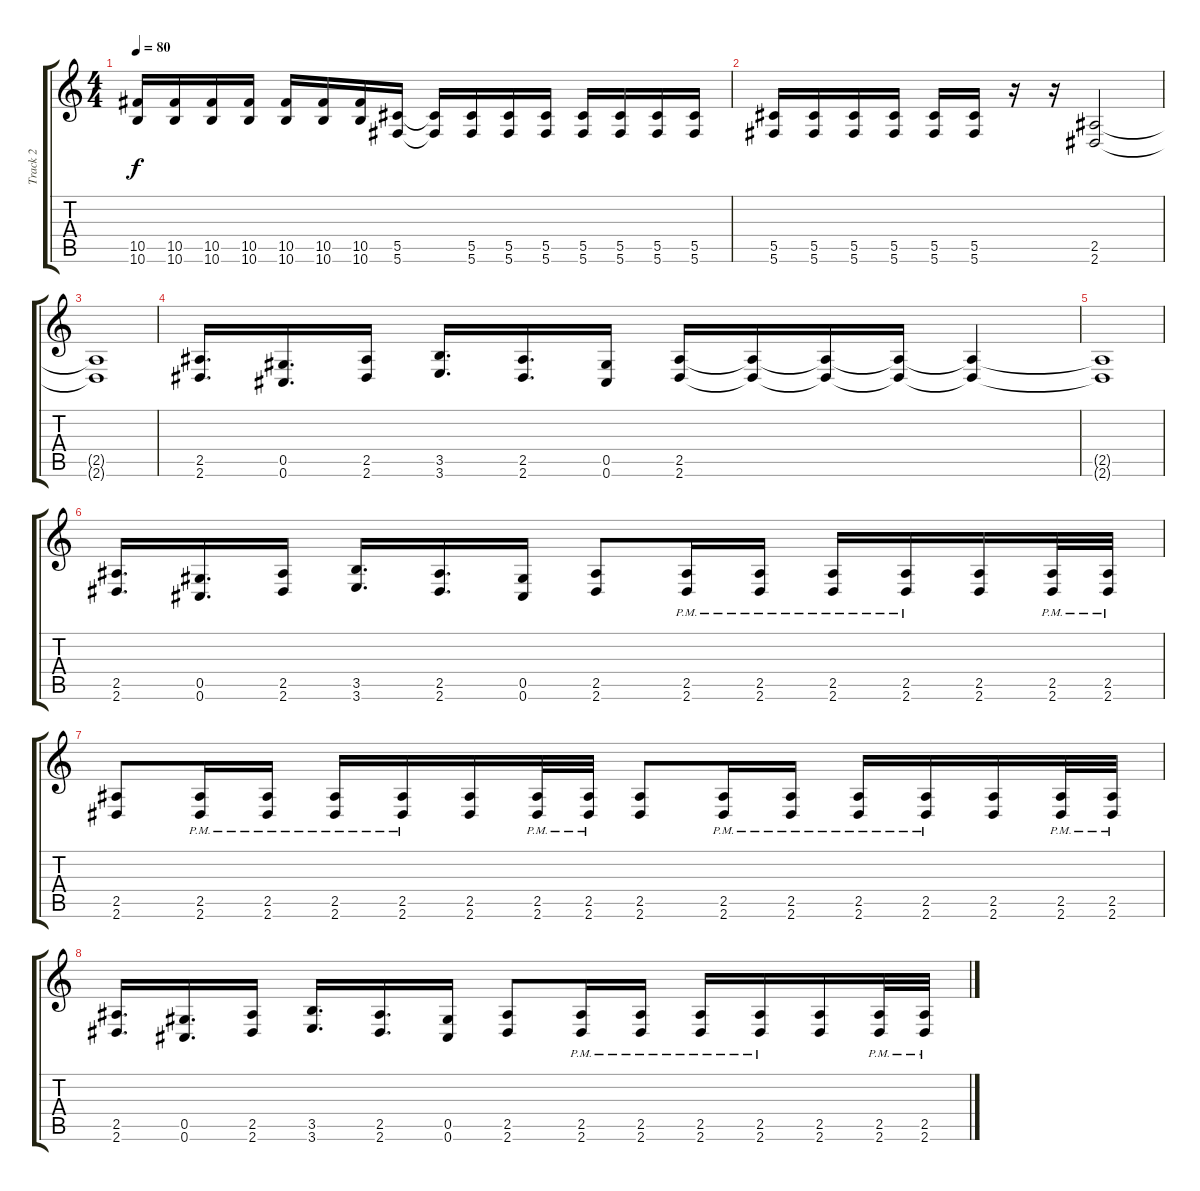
\track ("Track 2" "Track 2") {instrument distortionguitar}
\staff {score tabs}
\tuning (Eb4 Bb3 Gb3 Db3 Ab2 Db2) {hide}
\ts (4 4)
\tempo 80
\clef g2
\ks c
(10.5{t} 10.6{t}).16{dy f} (10.5 10.6).16 (10.5 10.6).16 (10.5 10.6).16 (10.5 10.6).16 (10.5 10.6).16 (10.5 10.6).16 (5.5 5.6).16 (5.5{t} 5.6{t}).16 (5.5 5.6).16 (5.5 5.6).16 (5.5 5.6).16 (5.5 5.6).16 (5.5 5.6).16 (5.5 5.6).16 (5.5 5.6).16 |
(5.5 5.6).16 (5.5 5.6).16 (5.5 5.6).16 (5.5 5.6).16 (5.5 5.6).16 (5.5 5.6).16 r.16 r.16 (2.5 2.6).2 |
(2.5{t} 2.6{t}).1 |
(2.5 2.6).16{d} (0.5 0.6).16{d} (2.5 2.6).16 (3.5 3.6).16{d} (2.5 2.6).16{d} (0.5 0.6).16 (2.5 2.6).16 (2.5{t} 2.6{t}).16 (2.5{t} 2.6{t}).16 (2.5{t} 2.6{t}).16 (2.5{t} 2.6{t}).4 |
(2.5{t} 2.6{t}).1 |
(2.5 2.6).16{d} (0.5 0.6).16{d} (2.5 2.6).16 (3.5 3.6).16{d} (2.5 2.6).16{d} (0.5 0.6).16 (2.5 2.6).8 (2.5{pm} 2.6{pm}).16 (2.5{pm} 2.6{pm}).16 (2.5{pm} 2.6{pm}).16 (2.5{pm} 2.6{pm}).16 (2.5 2.6).16 (2.5{pm} 2.6{pm}).32 (2.5{pm} 2.6{pm}).32 |
(2.5 2.6).8 (2.5{pm} 2.6{pm}).16 (2.5{pm} 2.6{pm}).16 (2.5{pm} 2.6{pm}).16 (2.5{pm} 2.6{pm}).16 (2.5 2.6).16 (2.5{pm} 2.6{pm}).32 (2.5{pm} 2.6{pm}).32 (2.5 2.6).8 (2.5{pm} 2.6{pm}).16 (2.5{pm} 2.6{pm}).16 (2.5{pm} 2.6{pm}).16 (2.5{pm} 2.6{pm}).16 (2.5 2.6).16 (2.5{pm} 2.6{pm}).32 (2.5{pm} 2.6{pm}).32 |
(2.5 2.6).16{d} (0.5 0.6).16{d} (2.5 2.6).16 (3.5 3.6).16{d} (2.5 2.6).16{d} (0.5 0.6).16 (2.5 2.6).8 (2.5{pm} 2.6{pm}).16 (2.5{pm} 2.6{pm}).16 (2.5{pm} 2.6{pm}).16 (2.5{pm} 2.6{pm}).16 (2.5 2.6).16 (2.5{pm} 2.6{pm}).32 (2.5{pm} 2.6{pm}).32
